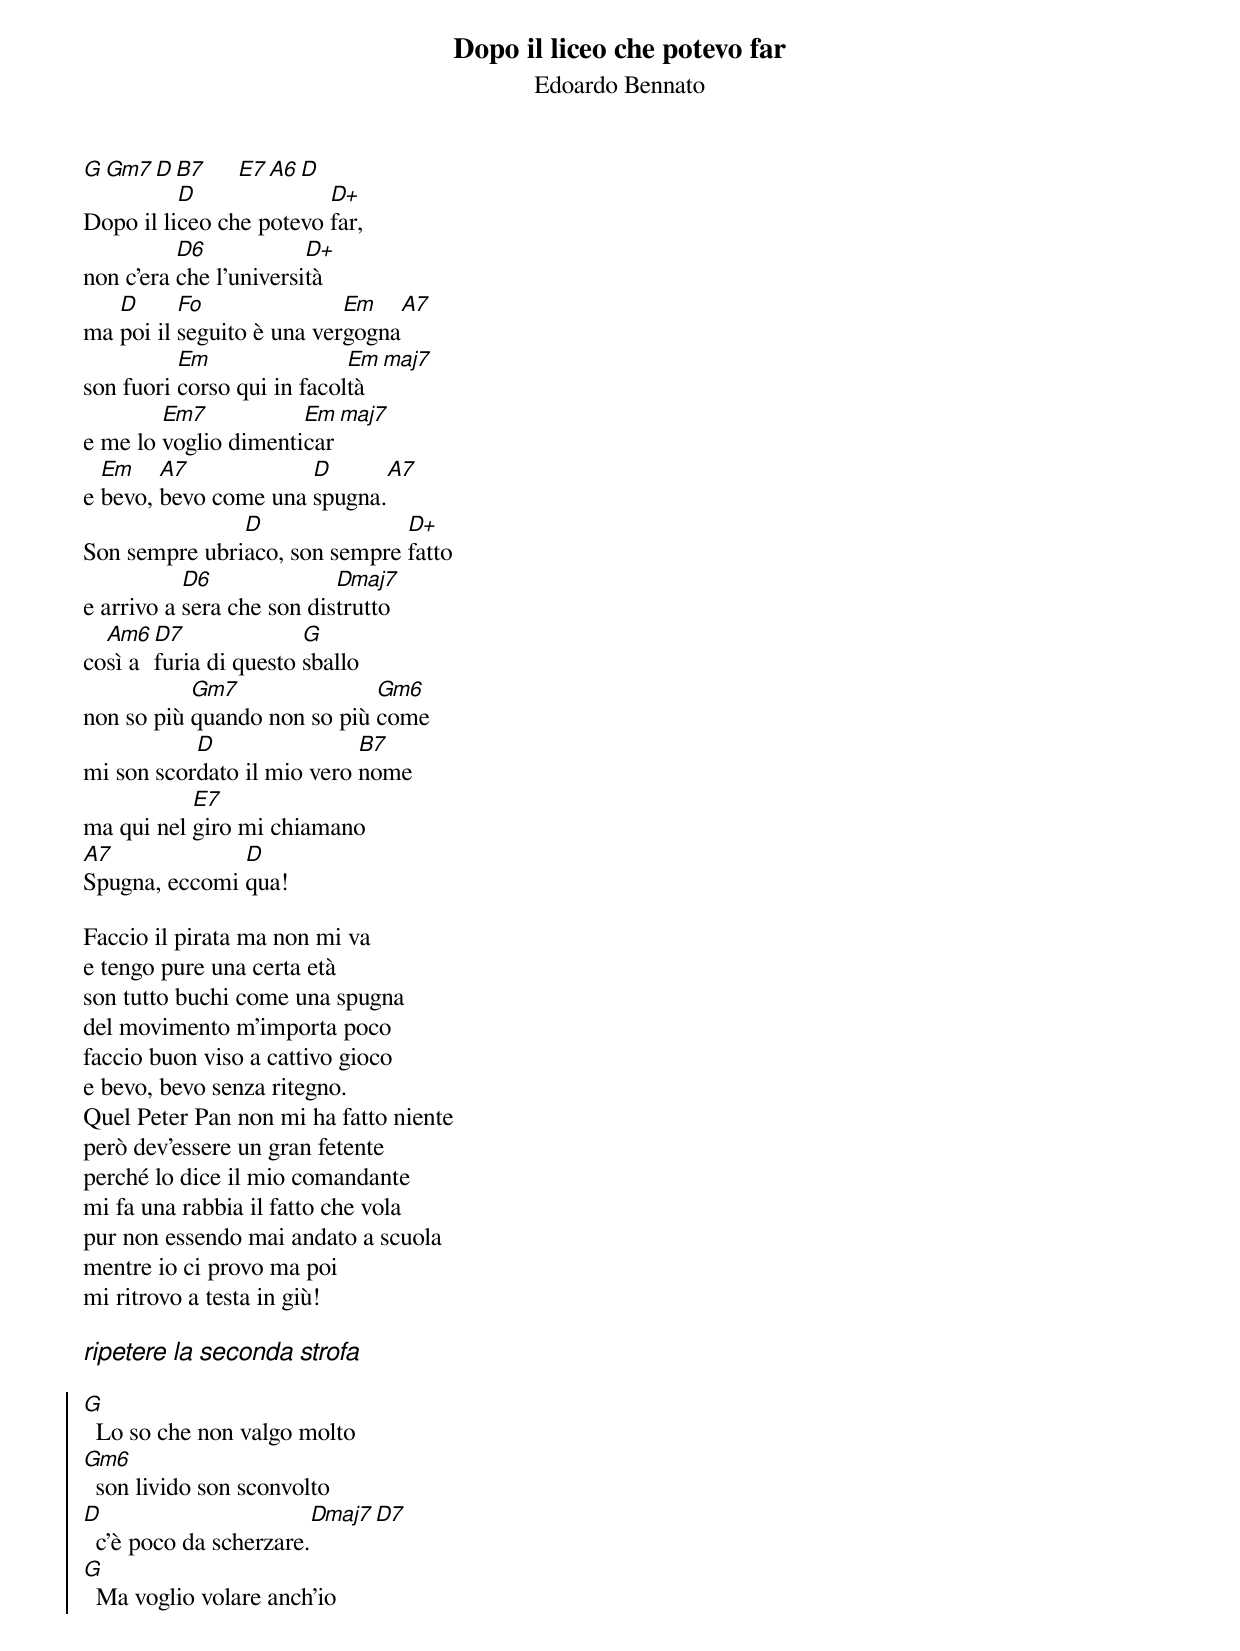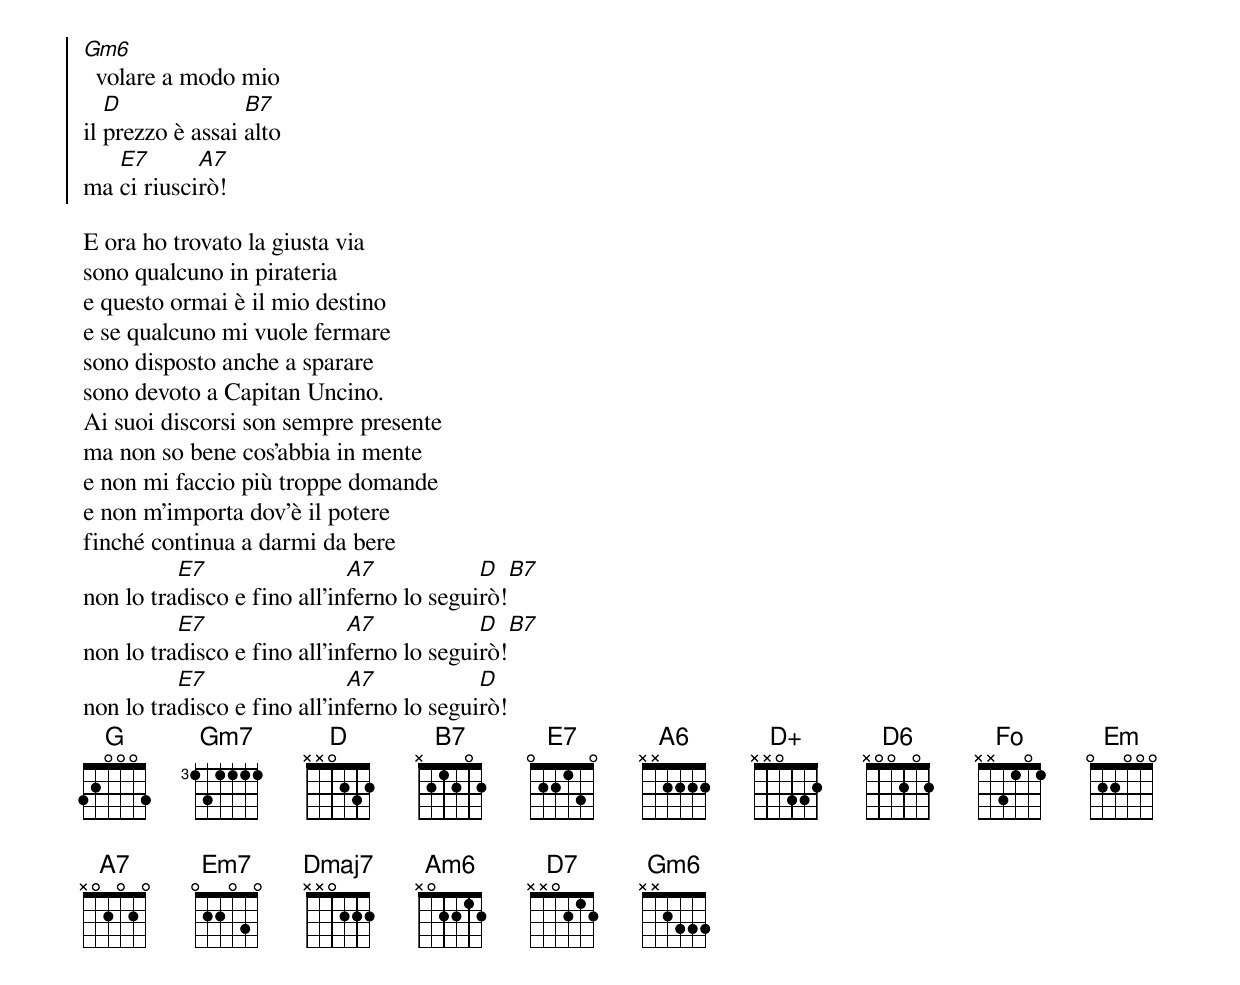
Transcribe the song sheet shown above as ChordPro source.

{title: Dopo il liceo che potevo far}
{subtitle: Edoardo Bennato}
{define Em maj7 base-fret 0 frets 0 2 1 0 0 0}
[G][Gm7][D][B7]     [E7][A6][D]
Dopo il li[D]ceo che potevo [D+]far,
non c'era [D6]che l'universi[D+]tà
ma [D]poi il [Fo]seguito è una ver[Em]gogna[A7]
son fuori [Em]corso qui in facol[Em maj7]tà
e me lo [Em7]voglio dimenti[Em maj7]car
e [Em]bevo, [A7]bevo come una [D]spugna.[A7]
Son sempre ubri[D]aco, son sempre [D+]fatto
e arrivo a [D6]sera che son dis[Dmaj7]trutto
co[Am6]sì a [D7]furia di questo [G]sballo
non so più [Gm7]quando non so più [Gm6]come
mi son scor[D]dato il mio vero [B7]nome
ma qui nel [E7]giro mi chiamano
[A7]Spugna, eccomi [D]qua!

Faccio il pirata ma non mi va
e tengo pure una certa età
son tutto buchi come una spugna
del movimento m'importa poco
faccio buon viso a cattivo gioco
e bevo, bevo senza ritegno.
Quel Peter Pan non mi ha fatto niente
però dev'essere un gran fetente
perché lo dice il mio comandante
mi fa una rabbia il fatto che vola
pur non essendo mai andato a scuola
mentre io ci provo ma poi
mi ritrovo a testa in giù!

{ci: ripetere la seconda strofa}

{soc}
[G]  Lo so che non valgo molto
[Gm6]  son livido son sconvolto
[D]  c'è poco da scherzare.[Dmaj7][D7]
[G]  Ma voglio volare anch'io
[Gm6]  volare a modo mio
il [D]prezzo è assai [B7]alto
ma [E7]ci riusci[A7]rò!
{eoc}

E ora ho trovato la giusta via
sono qualcuno in pirateria
e questo ormai è il mio destino
e se qualcuno mi vuole fermare
sono disposto anche a sparare
sono devoto a Capitan Uncino.
Ai suoi discorsi son sempre presente
ma non so bene cos'abbia in mente
e non mi faccio più troppe domande
e non m'importa dov'è il potere
finché continua a darmi da bere
non lo tra[E7]disco e fino all'in[A7]ferno lo segui[D]rò![B7]
non lo tra[E7]disco e fino all'in[A7]ferno lo segui[D]rò![B7]
non lo tra[E7]disco e fino all'in[A7]ferno lo segui[D]rò!
